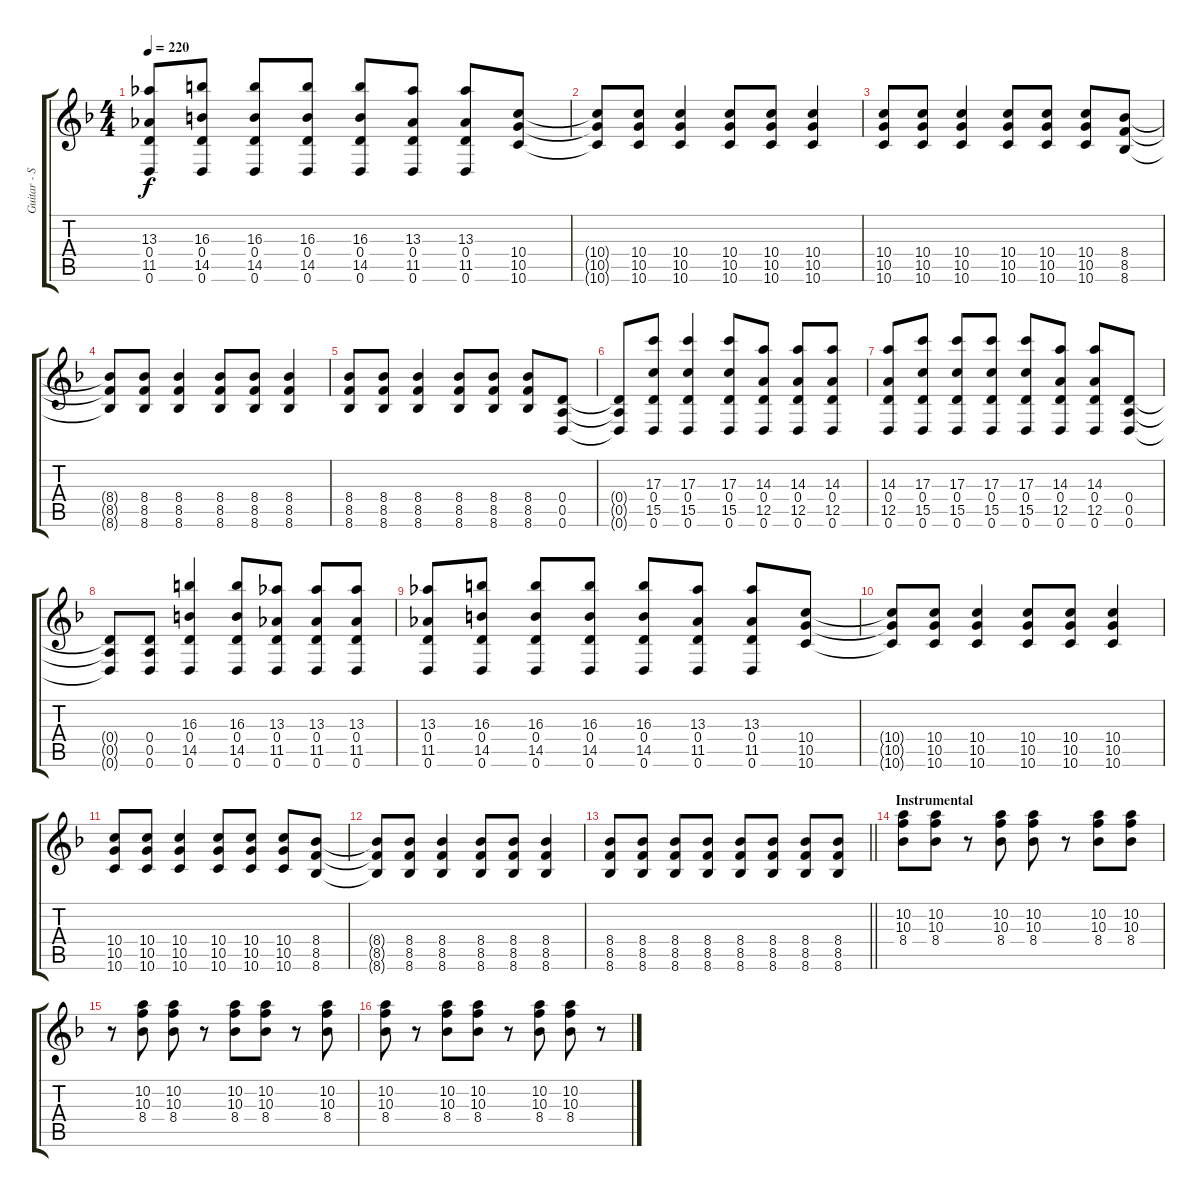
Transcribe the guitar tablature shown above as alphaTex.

\track ("Guitar - Simon Neil" "Guitar - S") {instrument electricguitarclean}
\staff {score tabs}
\tuning (E4 B3 G3 D3 A2 D2) {hide}
\ts (4 4)
\tempo 220
\clef g2
\ks dminor
(13.3 0.4 11.5 0.6).8{dy f} (16.3 0.4 14.5 0.6).8 (16.3 0.4 14.5 0.6).8 (16.3 0.4 14.5 0.6).8 (16.3 0.4 14.5 0.6).8 (13.3 0.4 11.5 0.6).8 (13.3 0.4 11.5 0.6).8 (10.4 10.5 10.6).8 |
(10.4{t} 10.5{t} 10.6{t}).8 (10.4 10.5 10.6).8 (10.4 10.5 10.6).4 (10.4 10.5 10.6).8 (10.4 10.5 10.6).8 (10.4 10.5 10.6).4 |
(10.4 10.5 10.6).8 (10.4 10.5 10.6).8 (10.4 10.5 10.6).4 (10.4 10.5 10.6).8 (10.4 10.5 10.6).8 (10.4 10.5 10.6).8 (8.4 8.5 8.6).8 |
(8.4{t} 8.5{t} 8.6{t}).8 (8.4 8.5 8.6).8 (8.4 8.5 8.6).4 (8.4 8.5 8.6).8 (8.4 8.5 8.6).8 (8.4 8.5 8.6).4 |
(8.4 8.5 8.6).8 (8.4 8.5 8.6).8 (8.4 8.5 8.6).4 (8.4 8.5 8.6).8 (8.4 8.5 8.6).8 (8.4 8.5 8.6).8 (0.4 0.5 0.6).8 |
(0.4{t} 0.5{t} 0.6{t}).8 (17.3 0.4 15.5 0.6).8 (17.3 0.4 15.5 0.6).4 (17.3 0.4 15.5 0.6).8 (14.3 0.4 12.5 0.6).8 (14.3 0.4 12.5 0.6).8 (14.3 0.4 12.5 0.6).8 |
(14.3 0.4 12.5 0.6).8 (17.3 0.4 15.5 0.6).8 (17.3 0.4 15.5 0.6).8 (17.3 0.4 15.5 0.6).8 (17.3 0.4 15.5 0.6).8 (14.3 0.4 12.5 0.6).8 (14.3 0.4 12.5 0.6).8 (0.4 0.5 0.6).8 |
(0.4{t} 0.5{t} 0.6{t}).8 (0.4 0.5 0.6).8 (16.3 0.4 14.5 0.6).4 (16.3 0.4 14.5 0.6).8 (13.3 0.4 11.5 0.6).8 (13.3 0.4 11.5 0.6).8 (13.3 0.4 11.5 0.6).8 |
(13.3 0.4 11.5 0.6).8 (16.3 0.4 14.5 0.6).8 (16.3 0.4 14.5 0.6).8 (16.3 0.4 14.5 0.6).8 (16.3 0.4 14.5 0.6).8 (13.3 0.4 11.5 0.6).8 (13.3 0.4 11.5 0.6).8 (10.4 10.5 10.6).8 |
(10.4{t} 10.5{t} 10.6{t}).8 (10.4 10.5 10.6).8 (10.4 10.5 10.6).4 (10.4 10.5 10.6).8 (10.4 10.5 10.6).8 (10.4 10.5 10.6).4 |
(10.4 10.5 10.6).8 (10.4 10.5 10.6).8 (10.4 10.5 10.6).4 (10.4 10.5 10.6).8 (10.4 10.5 10.6).8 (10.4 10.5 10.6).8 (8.4 8.5 8.6).8 |
(8.4{t} 8.5{t} 8.6{t}).8 (8.4 8.5 8.6).8 (8.4 8.5 8.6).4 (8.4 8.5 8.6).8 (8.4 8.5 8.6).8 (8.4 8.5 8.6).4 |
\barLineRight lightlight
(8.4 8.5 8.6).8 (8.4 8.5 8.6).8 (8.4 8.5 8.6).8 (8.4 8.5 8.6).8 (8.4 8.5 8.6).8 (8.4 8.5 8.6).8 (8.4 8.5 8.6).8 (8.4 8.5 8.6).8 |
\section ("" "Instrumental")
(10.2 10.3 8.4).8 (10.2 10.3 8.4).8 r.8 (10.2 10.3 8.4).8 (10.2 10.3 8.4).8 r.8 (10.2 10.3 8.4).8 (10.2 10.3 8.4).8 |
r.8 (10.2 10.3 8.4).8 (10.2 10.3 8.4).8 r.8 (10.2 10.3 8.4).8 (10.2 10.3 8.4).8 r.8 (10.2 10.3 8.4).8 |
(10.2 10.3 8.4).8 r.8 (10.2 10.3 8.4).8 (10.2 10.3 8.4).8 r.8 (10.2 10.3 8.4).8 (10.2 10.3 8.4).8 r.8
